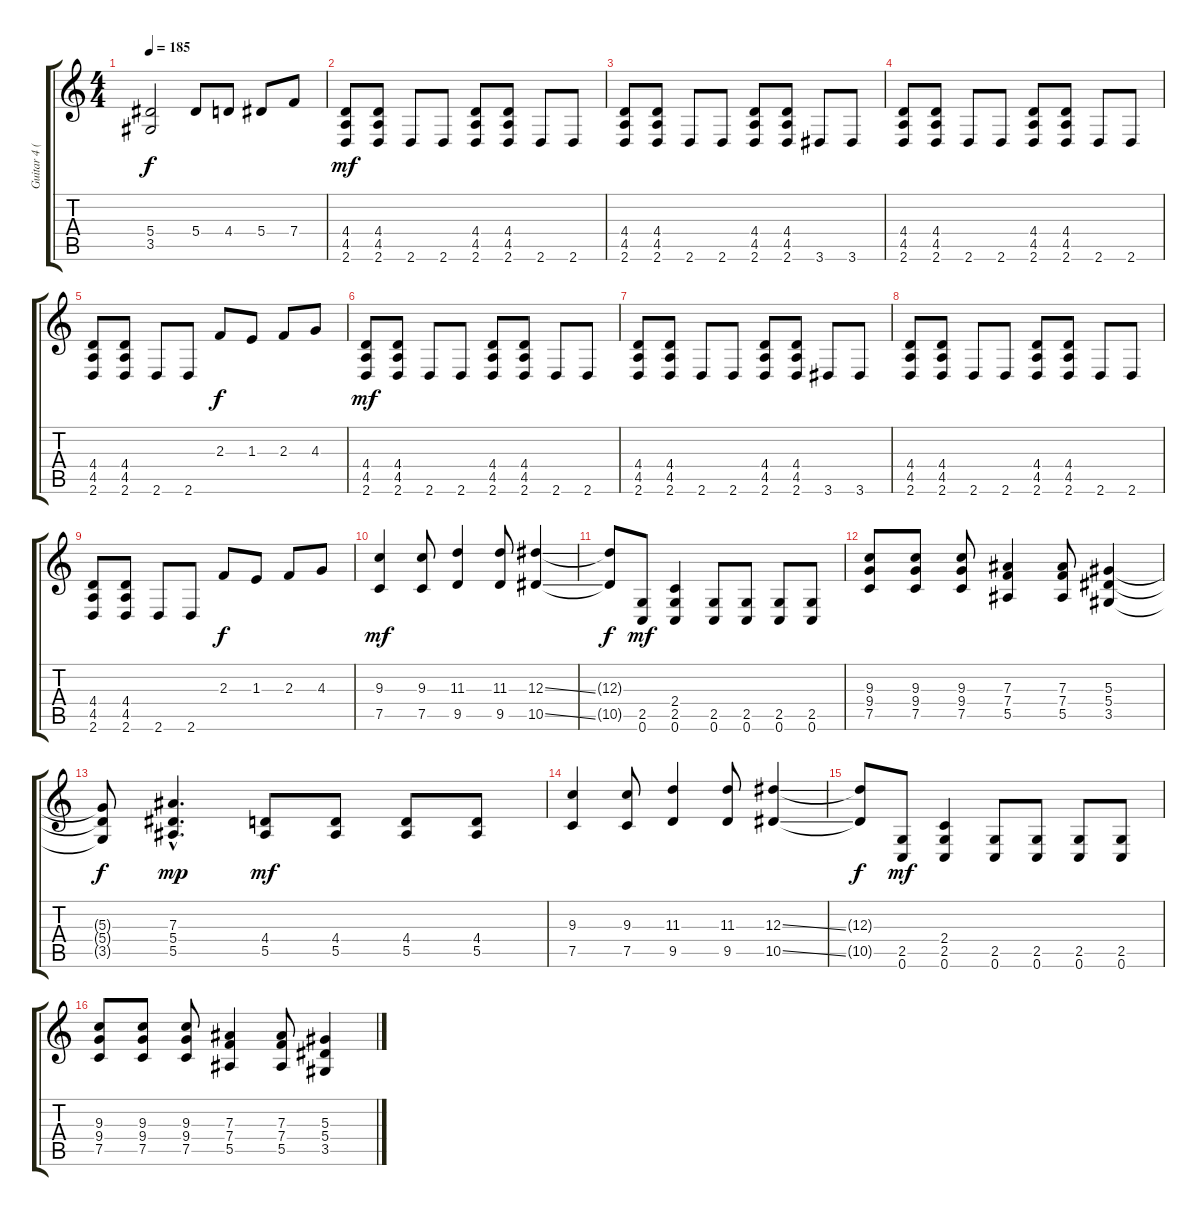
\track ("Guitar 4 (Rhytm)" "Guitar 4 (") {instrument distortionguitar}
\staff {score tabs}
\tuning (C4 G3 Eb3 Bb2 F2 C2) {hide}
\ts (4 4)
\tempo 185
\clef g2
\ks c
(5.4{t} 3.5{t}).2{dy f} 5.4.8 4.4.8 5.4.8 7.4.8 |
(4.4 4.5 2.6).8{dy mf} (4.4 4.5 2.6).8 2.6.8 2.6.8 (4.4 4.5 2.6).8 (4.4 4.5 2.6).8 2.6.8 2.6.8 |
(4.4 4.5 2.6).8 (4.4 4.5 2.6).8 2.6.8 2.6.8 (4.4 4.5 2.6).8 (4.4 4.5 2.6).8 3.6.8 3.6.8 |
(4.4 4.5 2.6).8 (4.4 4.5 2.6).8 2.6.8 2.6.8 (4.4 4.5 2.6).8 (4.4 4.5 2.6).8 2.6.8 2.6.8 |
(4.4 4.5 2.6).8 (4.4 4.5 2.6).8 2.6.8 2.6.8 2.3.8{dy f} 1.3.8 2.3.8 4.3.8 |
(4.4 4.5 2.6).8{dy mf} (4.4 4.5 2.6).8 2.6.8 2.6.8 (4.4 4.5 2.6).8 (4.4 4.5 2.6).8 2.6.8 2.6.8 |
(4.4 4.5 2.6).8 (4.4 4.5 2.6).8 2.6.8 2.6.8 (4.4 4.5 2.6).8 (4.4 4.5 2.6).8 3.6.8 3.6.8 |
(4.4 4.5 2.6).8 (4.4 4.5 2.6).8 2.6.8 2.6.8 (4.4 4.5 2.6).8 (4.4 4.5 2.6).8 2.6.8 2.6.8 |
(4.4 4.5 2.6).8 (4.4 4.5 2.6).8 2.6.8 2.6.8 2.3.8{dy f} 1.3.8 2.3.8 4.3.8 |
(9.3 7.5).4{dy mf} (9.3 7.5).8 (11.3 9.5).4 (11.3 9.5).8 (12.3{ss} 10.5{ss}).4 |
(12.3{t} 10.5{t}).8{dy f} (2.5 0.6).8{dy mf} (2.4 2.5 0.6).4 (2.5 0.6).8 (2.5 0.6).8 (2.5 0.6).8 (2.5 0.6).8 |
(9.3 9.4 7.5).8 (9.3 9.4 7.5).8 (9.3 9.4 7.5).8 (7.3 7.4 5.5).4 (7.3 7.4 5.5).8 (5.3 5.4 3.5).4 |
(5.3{t} 5.4{t} 3.5{t}).8{dy f} (7.3{hac} 5.4{hac} 5.5{hac}).4{d dy mp} (4.4 5.5).8{dy mf} (4.4 5.5).8 (4.4 5.5).8 (4.4 5.5).8 |
(9.3 7.5).4 (9.3 7.5).8 (11.3 9.5).4 (11.3 9.5).8 (12.3{ss} 10.5{ss}).4 |
(12.3{t} 10.5{t}).8{dy f} (2.5 0.6).8{dy mf} (2.4 2.5 0.6).4 (2.5 0.6).8 (2.5 0.6).8 (2.5 0.6).8 (2.5 0.6).8 |
(9.3 9.4 7.5).8 (9.3 9.4 7.5).8 (9.3 9.4 7.5).8 (7.3 7.4 5.5).4 (7.3 7.4 5.5).8 (5.3 5.4 3.5).4
